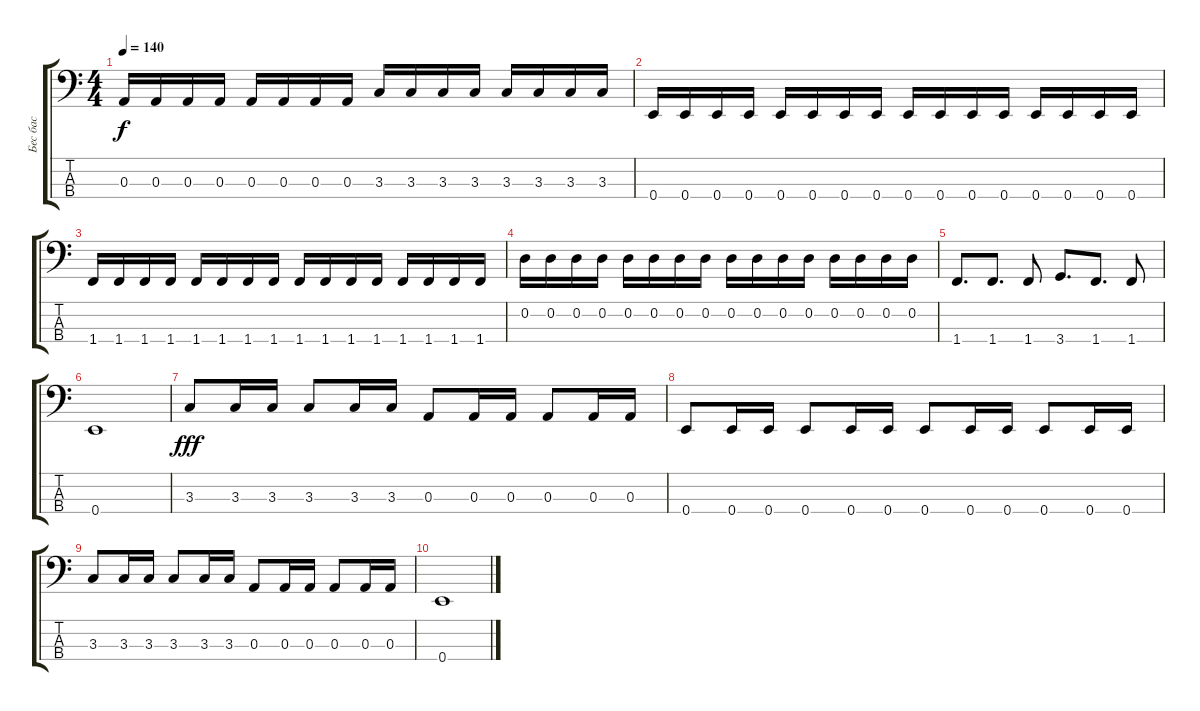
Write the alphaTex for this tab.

\track ("Бес бас" "Бес бас") {instrument electricbassfinger}
\staff {score tabs}
\tuning (G2 D2 A1 E1) {hide}
\ts (4 4)
\tempo 140
\clef f4
\ks c
0.3.16{dy f} 0.3.16 0.3.16 0.3.16 0.3.16 0.3.16 0.3.16 0.3.16 3.3.16 3.3.16 3.3.16 3.3.16 3.3.16 3.3.16 3.3.16 3.3.16 |
0.4.16 0.4.16 0.4.16 0.4.16 0.4.16 0.4.16 0.4.16 0.4.16 0.4.16 0.4.16 0.4.16 0.4.16 0.4.16 0.4.16 0.4.16 0.4.16 |
1.4.16 1.4.16 1.4.16 1.4.16 1.4.16 1.4.16 1.4.16 1.4.16 1.4.16 1.4.16 1.4.16 1.4.16 1.4.16 1.4.16 1.4.16 1.4.16 |
0.2.16 0.2.16 0.2.16 0.2.16 0.2.16 0.2.16 0.2.16 0.2.16 0.2.16 0.2.16 0.2.16 0.2.16 0.2.16 0.2.16 0.2.16 0.2.16 |
1.4.8{d} 1.4.8{d} 1.4.8 3.4.8{d} 1.4.8{d} 1.4.8 |
0.4.1 |
3.3.8{dy fff} 3.3.16 3.3.16 3.3.8 3.3.16 3.3.16 0.3.8 0.3.16 0.3.16 0.3.8 0.3.16 0.3.16 |
0.4.8 0.4.16 0.4.16 0.4.8 0.4.16 0.4.16 0.4.8 0.4.16 0.4.16 0.4.8 0.4.16 0.4.16 |
3.3.8 3.3.16 3.3.16 3.3.8 3.3.16 3.3.16 0.3.8 0.3.16 0.3.16 0.3.8 0.3.16 0.3.16 |
0.4.1
